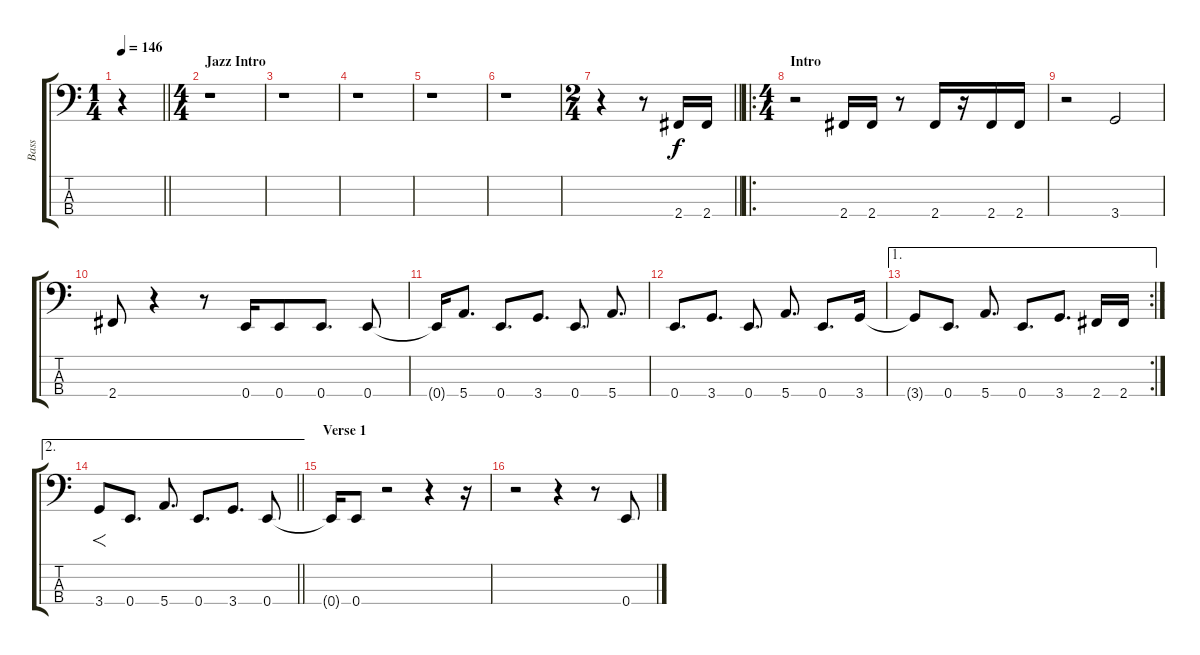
\track ("Bass" "Bass") {instrument electricbasspick}
\staff {score tabs}
\tuning (G2 D2 A1 E1) {hide}
\ts (1 4)
\tempo 146
\clef f4
\barLineRight lightlight
\ks c
r.4{dy f instrument electricbasspick} |
\ts (4 4)
\section ("" "Jazz Intro")
r.1 |
r.1 |
r.1 |
r.1 |
r.1 |
\ts (2 4)
\barLineRight lightlight
r.4 r.8 2.4.16 2.4.16 |
\ro
\ts (4 4)
\section ("" "Intro")
r.2 2.4.16 2.4.16 r.8 2.4.16 r.16 2.4.16 2.4.16 |
r.2 3.4.2 |
2.4.8 r.4 r.8 0.4.16 0.4.8 0.4.8{d} 0.4.8 |
0.4{t}.16 5.4.8{d} 0.4.8{d} 3.4.8{d} 0.4.8{d} 5.4.8{d} |
0.4.8{d} 3.4.8{d} 0.4.8{d} 5.4.8{d} 0.4.8{d} 3.4.16 |
\ae 1
\rc 2
3.4{t}.8 0.4.8{d} 5.4.8{d} 0.4.8{d} 3.4.8{d} 2.4.16 2.4.16 |
\ae 2
\barLineRight lightlight
3.4.8{f} 0.4.8{d} 5.4.8{d} 0.4.8{d} 3.4.8{d} 0.4.8 |
\section ("" "Verse 1")
0.4{t}.16 0.4.8 r.2 r.4 r.16 |
r.2 r.4 r.8 0.4.8
